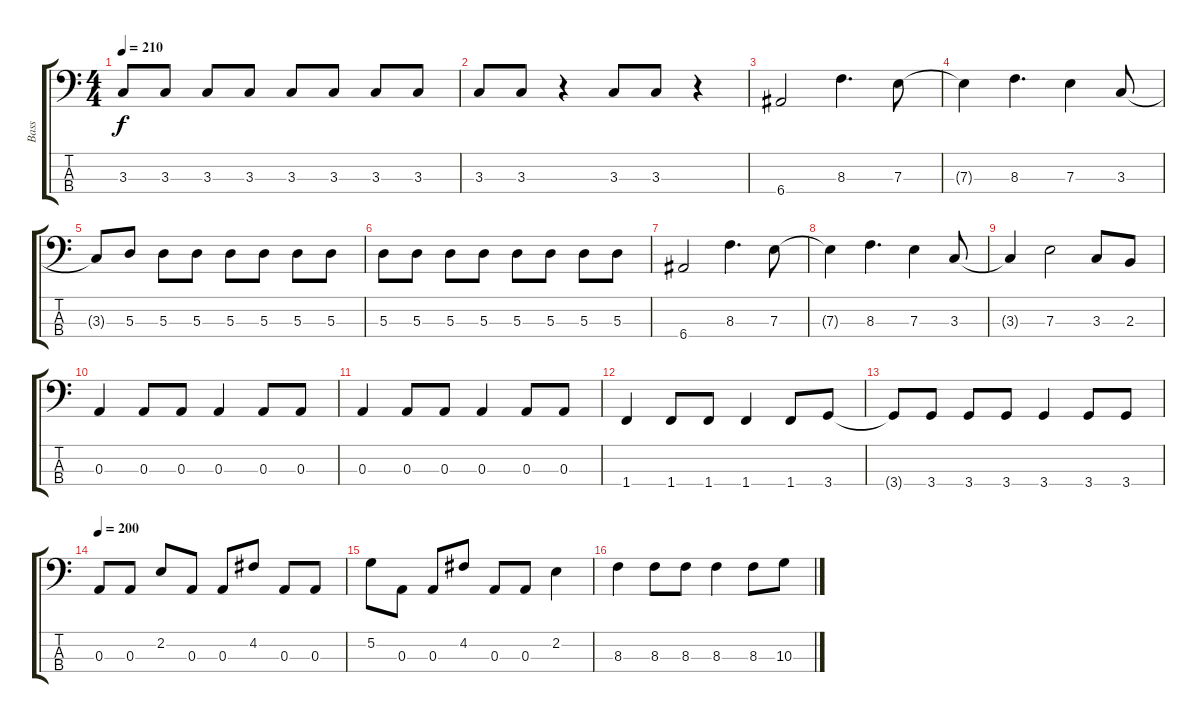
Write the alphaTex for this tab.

\track ("Bass" "Bass") {instrument electricbasspick}
\staff {score tabs}
\tuning (G2 D2 A1 E1) {hide}
\ts (4 4)
\tempo 210
\clef f4
\ks c
3.3.8{dy f} 3.3.8 3.3.8 3.3.8 3.3.8 3.3.8 3.3.8 3.3.8 |
3.3.8 3.3.8 r.4 3.3.8 3.3.8 r.4 |
6.4.2 8.3.4{d} 7.3.8 |
7.3{t}.4 8.3.4{d} 7.3.4 3.3.8 |
3.3{t}.8 5.3.8 5.3.8 5.3.8 5.3.8 5.3.8 5.3.8 5.3.8 |
5.3.8 5.3.8 5.3.8 5.3.8 5.3.8 5.3.8 5.3.8 5.3.8 |
6.4.2 8.3.4{d} 7.3.8 |
7.3{t}.4 8.3.4{d} 7.3.4 3.3.8 |
3.3{t}.4 7.3.2 3.3.8 2.3.8 |
0.3.4 0.3.8 0.3.8 0.3.4 0.3.8 0.3.8 |
0.3.4 0.3.8 0.3.8 0.3.4 0.3.8 0.3.8 |
1.4.4 1.4.8 1.4.8 1.4.4 1.4.8 3.4.8 |
3.4{t}.8 3.4.8 3.4.8 3.4.8 3.4.4 3.4.8 3.4.8 |
\tempo 200
0.3.8 0.3.8 2.2.8 0.3.8 0.3.8 4.2.8 0.3.8 0.3.8 |
5.2.8 0.3.8 0.3.8 4.2.8 0.3.8 0.3.8 2.2.4 |
8.3.4 8.3.8 8.3.8 8.3.4 8.3.8 10.3.8
